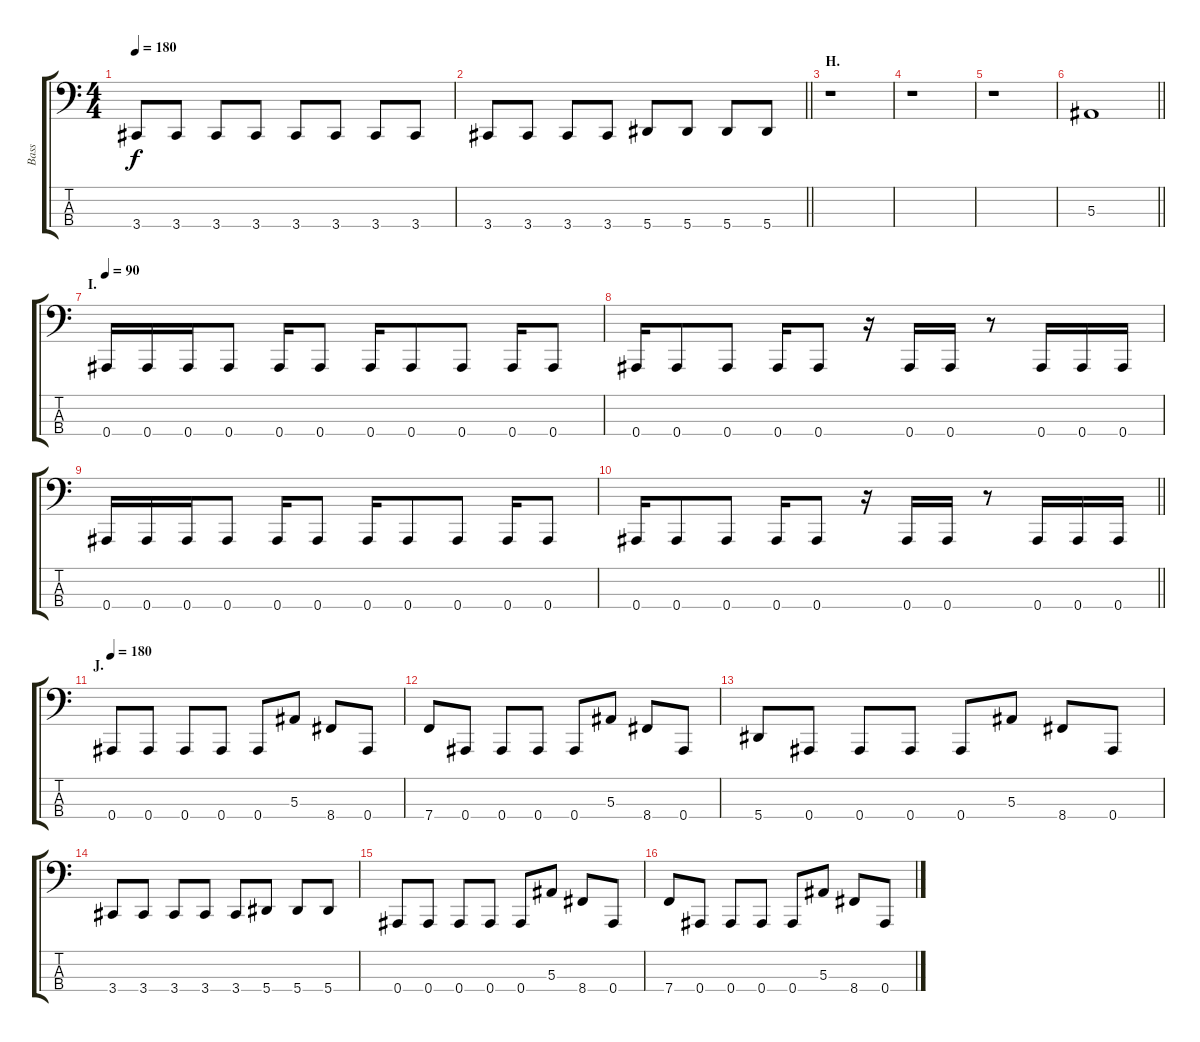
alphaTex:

\track ("Bass" "Bass") {instrument electricbasspick}
\staff {score tabs}
\tuning (Eb2 Bb1 F1 Bb0) {hide}
\ts (4 4)
\tempo 180
\clef f4
\ks c
3.4{t}.8{dy f} 3.4.8 3.4.8 3.4.8 3.4.8 3.4.8 3.4.8 3.4.8 |
\barLineRight lightlight
3.4.8 3.4.8 3.4.8 3.4.8 5.4.8 5.4.8 5.4.8 5.4.8 |
\section ("" "H.")
r.1 |
r.1 |
r.1 |
\barLineRight lightlight
5.3.1 |
\section ("" "I.")
\tempo 90
0.4.16 0.4.16 0.4.16 0.4.8 0.4.16 0.4.8 0.4.16 0.4.8 0.4.8 0.4.16 0.4.8 |
0.4.16 0.4.8 0.4.8 0.4.16 0.4.8 r.16 0.4.16 0.4.16 r.8 0.4.16 0.4.16 0.4.16 |
0.4.16 0.4.16 0.4.16 0.4.8 0.4.16 0.4.8 0.4.16 0.4.8 0.4.8 0.4.16 0.4.8 |
\barLineRight lightlight
0.4.16 0.4.8 0.4.8 0.4.16 0.4.8 r.16 0.4.16 0.4.16 r.8 0.4.16 0.4.16 0.4.16 |
\section ("" "J.")
\tempo 180
0.4.8 0.4.8 0.4.8 0.4.8 0.4.8 5.3.8 8.4.8 0.4.8 |
7.4.8 0.4.8 0.4.8 0.4.8 0.4.8 5.3.8 8.4.8 0.4.8 |
5.4.8 0.4.8 0.4.8 0.4.8 0.4.8 5.3.8 8.4.8 0.4.8 |
3.4.8 3.4.8 3.4.8 3.4.8 3.4.8 5.4.8 5.4.8 5.4.8 |
0.4.8 0.4.8 0.4.8 0.4.8 0.4.8 5.3.8 8.4.8 0.4.8 |
7.4.8 0.4.8 0.4.8 0.4.8 0.4.8 5.3.8 8.4.8 0.4.8
